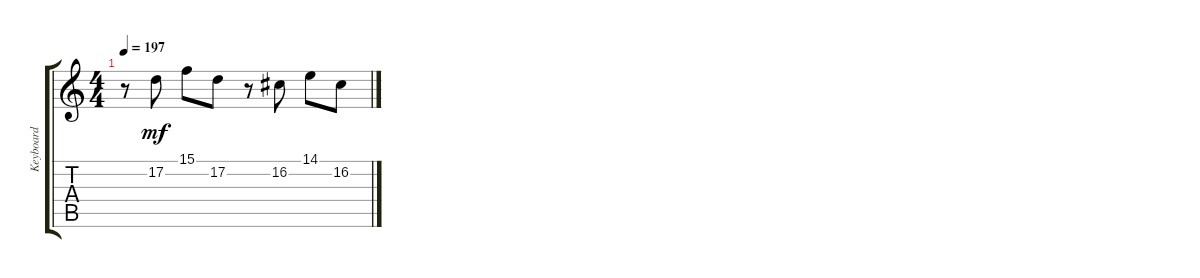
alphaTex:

\track ("Keyboard" "Keyboard") {instrument stringensemble1}
\staff {score tabs}
\tuning (D4 A3 F3 C3 G2 D2) {hide}
\ts (4 4)
\tempo 197
\clef g2
\ks c
r.8{dy mf} 17.2.8 15.1.8 17.2.8 r.8 16.2.8 14.1.8 16.2.8
